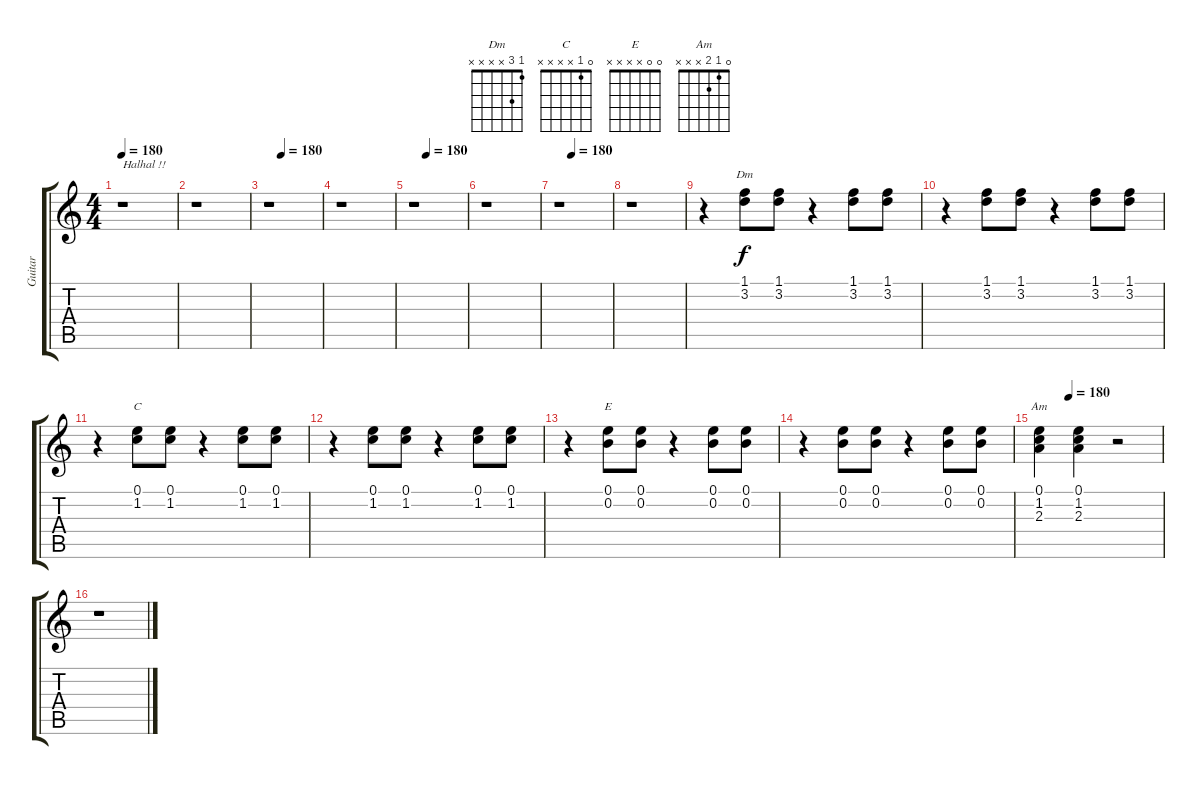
\track ("Guitar" "Guitar") {instrument electricguitarclean}
\staff {score tabs}
\tuning (E4 B3 G3 D3 A2 E2) {hide}
\chord ("Dm" 1 3 x x x x)
\chord ("C" 0 1 x x x x)
\chord ("E" 0 0 x x x x)
\chord ("Am" 0 1 2 x x x)
\ts (4 4)
\tempo 180
\clef g2
\ks c
r.1{txt "Halhal !!" dy f instrument electricguitarclean} |
r.1 |
\tempo (180 0.25)
r.1 |
r.1 |
\tempo (180 0.25)
r.1 |
r.1 |
\tempo (180 0.25)
r.1 |
r.1 |
r.4 (1.1 3.2).8{ch "Dm"} (1.1 3.2).8 r.4 (1.1 3.2).8 (1.1 3.2).8 |
r.4 (1.1 3.2).8 (1.1 3.2).8 r.4 (1.1 3.2).8 (1.1 3.2).8 |
r.4 (0.1 1.2).8{ch "C"} (0.1 1.2).8 r.4 (0.1 1.2).8 (0.1 1.2).8 |
r.4 (0.1 1.2).8 (0.1 1.2).8 r.4 (0.1 1.2).8 (0.1 1.2).8 |
r.4 (0.1 0.2).8{ch "E"} (0.1 0.2).8 r.4 (0.1 0.2).8 (0.1 0.2).8 |
r.4 (0.1 0.2).8 (0.1 0.2).8 r.4 (0.1 0.2).8 (0.1 0.2).8 |
\tempo (180 0.25)
(0.1 1.2 2.3).4{ch "Am"} (0.1 1.2 2.3).4 r.2 |
r.1
